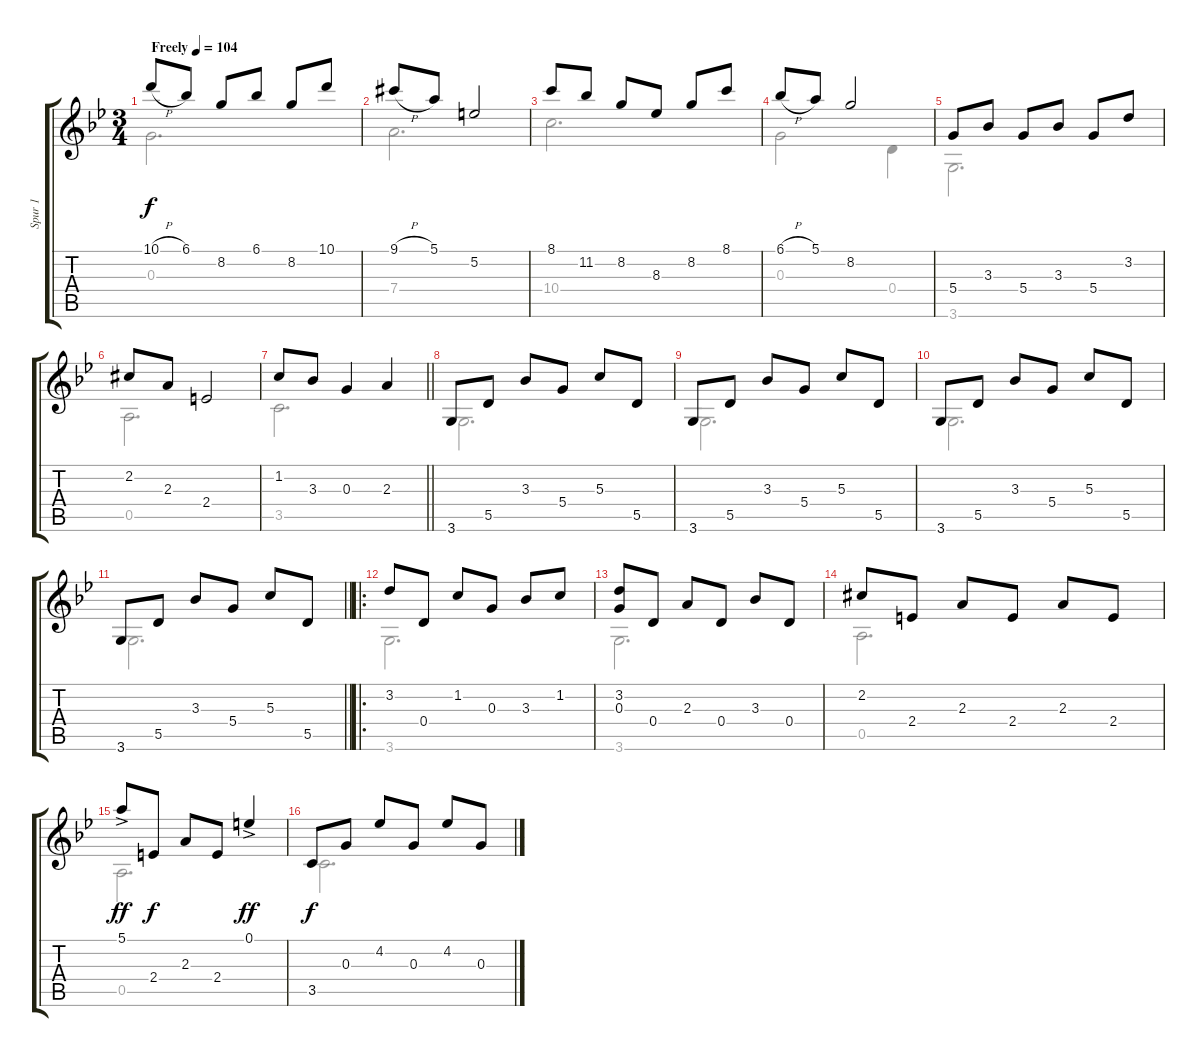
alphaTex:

\track ("Spur 1" "Spur 1") {instrument acousticguitarsteel}
\staff {score tabs}
\tuning (E4 B3 G3 D3 A2 E2) {hide}
\voice
\ts (3 4)
\tempo (104 "Freely")
\clef g2
\ks gminor
10.1{h}.8{dy f instrument acousticguitarsteel} 6.1.8 8.2.8 6.1.8 8.2.8 10.1.8 |
9.1{h acc #}.8 5.1.8 5.2.2 |
8.1.8 11.2.8 8.2.8 8.3.8 8.2.8 8.1.8 |
6.1{h}.8 5.1.8 8.2.2 |
5.4.8 3.3.8 5.4.8 3.3.8 5.4.8 3.2.8 |
2.2{acc #}.8 2.3.8 2.4.2 |
\barLineRight lightlight
1.2.8 3.3.8 0.3.4 2.3.4 |
3.6.8 5.5.8 3.3.8 5.4.8 5.3.8 5.5.8 |
3.6.8 5.5.8 3.3.8 5.4.8 5.3.8 5.5.8 |
3.6.8 5.5.8 3.3.8 5.4.8 5.3.8 5.5.8 |
\barLineRight lightlight
3.6.8 5.5.8 3.3.8 5.4.8 5.3.8 5.5.8 |
\ro
3.2.8 0.4.8 1.2.8 0.3.8 3.3.8 1.2.8 |
(3.2 0.3).8 0.4.8 2.3.8 0.4.8 3.3.8 0.4.8 |
2.2{acc #}.8 2.4.8 2.3.8 2.4.8 2.3.8 2.4.8 |
5.1{ac}.8{dy ff} 2.4.8{dy f} 2.3.8 2.4.8 0.1{ac}.4{dy ff} |
3.5.8{dy f} 0.3.8 4.2.8 0.3.8 4.2.8 0.3.8
\voice
\clef g2
\ottava regular
\simile none
\ks gminor
0.3.2{d dy f} |
7.4.2{d} |
10.4.2{d} |
0.3.2 0.4.4 |
3.6.2{d} |
0.5.2{d} |
\barLineRight lightlight
3.5.2{d} |
3.6.2{d} |
3.6.2{d} |
3.6.2{d} |
\barLineRight lightlight
3.6.2{d} |
3.6.2{d} |
3.6.2{d} |
0.5.2{d} |
0.5.2{d} |
3.5.2{d}
